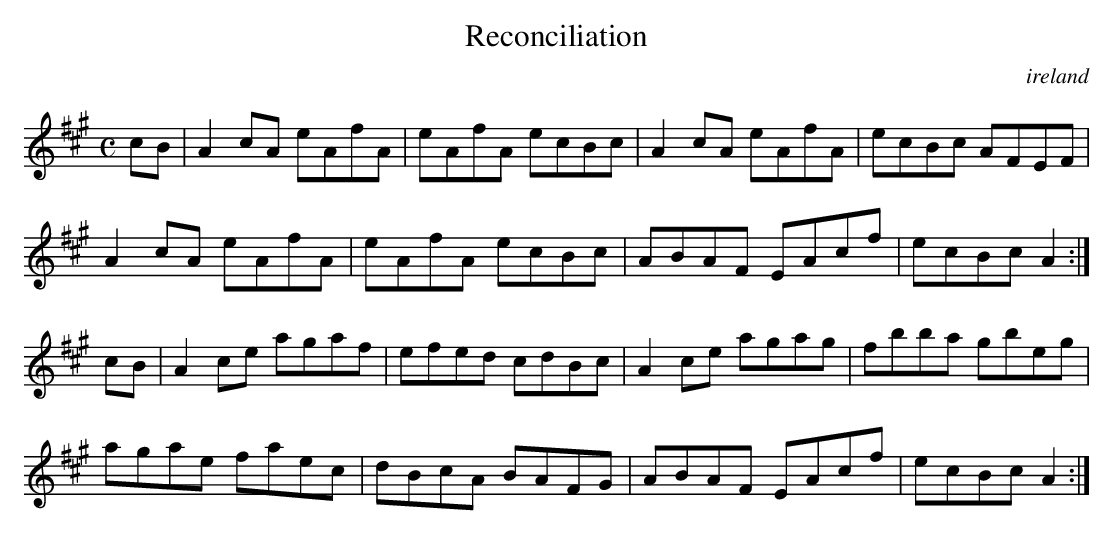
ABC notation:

X:1
T:Reconciliation
O:ireland
M:C
L:1/8
K:A Major
cB|A2cA eAfA|eAfA ecBc|A2cA eAfA|ecBc AFEF|!
A2cA eAfA|eAfA ecBc|ABAF EAcf|ecBc A2:|!
cB|A2ce agaf|efed cdBc|A2ce agag|fbba gbeg|!
agae faec|dBcA BAFG|ABAF EAcf|ecBc A2:|!
